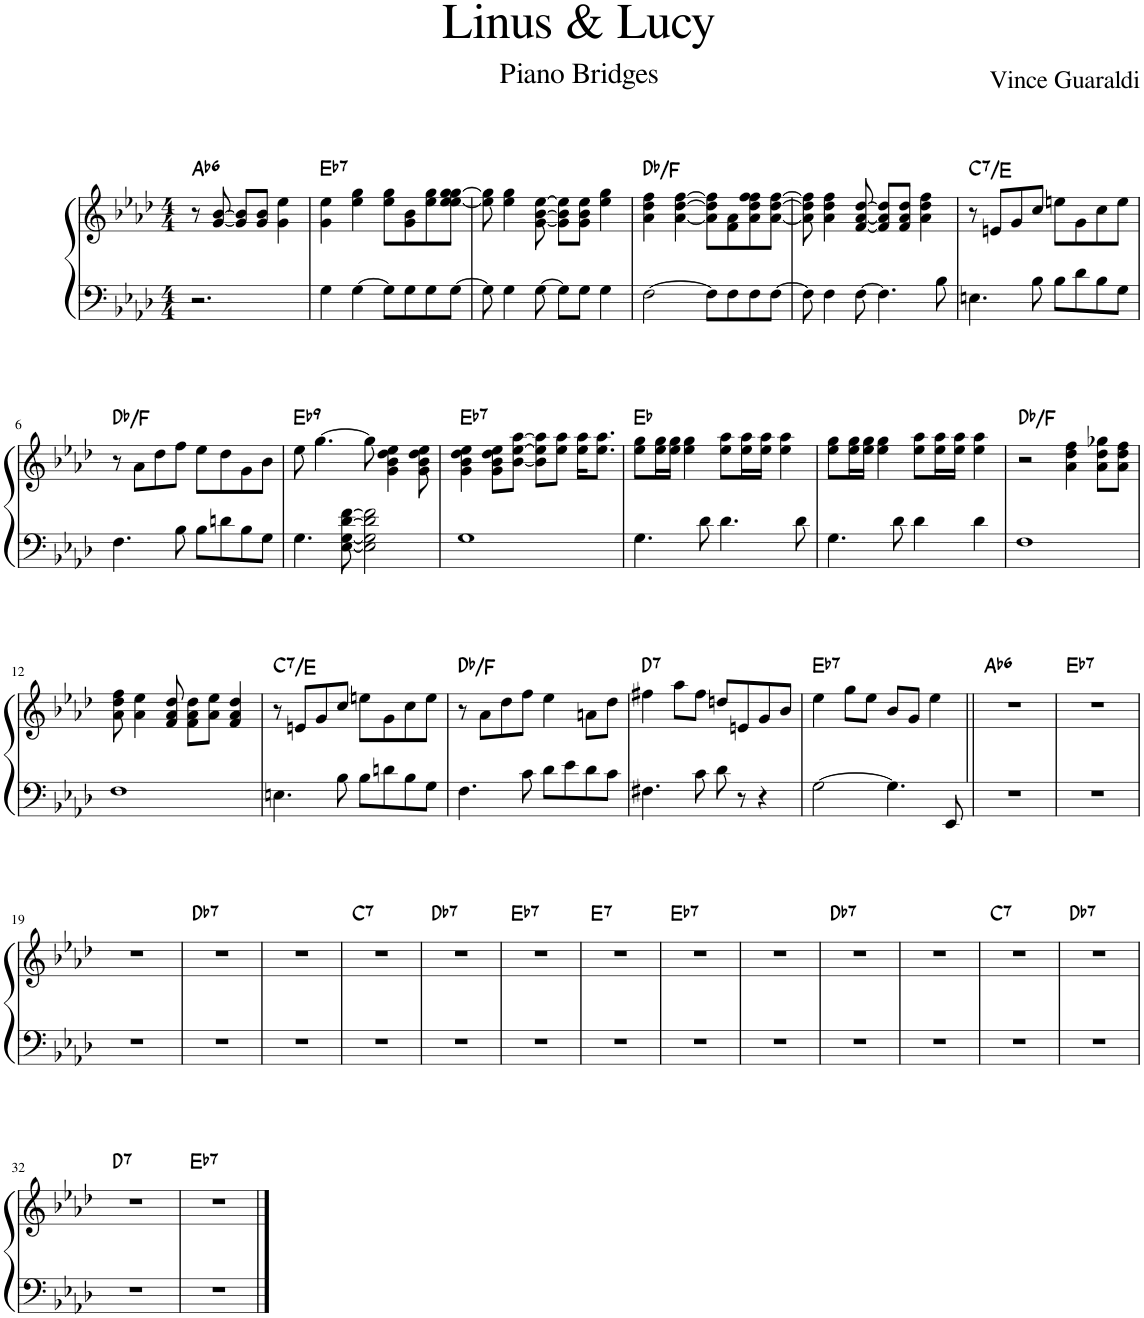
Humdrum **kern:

**kern	**kern	**harte
*part1	*part1	*part1
*staff2	*staff1	*
*I"Piano	*	*
*I'Pno	*	*
*clefF4	*clefG2	*
*k[b-e-a-d-]	*k[b-e-a-d-]	*
*M4/4	*M4/4	*
=	=	=
!	!	!LO:H:kt=6
2.r	8r	Ab:maj6
.	[8g/ [8b-/	.
.	8g/] 8b-/]L	.
.	8g/ 8b-/J	.
.	4g\ 4ee-\	.
=1	=1	=1
!	!	!LO:H:kt=7
4G\	4g\ 4ee-\	Eb:7
[4G\	4ee-\ 4gg\	.
8G\L]	8ee-\ 8gg\L	.
8G\	8g\ 8b-\	.
8G\	8ee-\ 8gg\	.
[8G\J	[8ee-\ 8ee-\ [8gg\ 8gg\J	.
=2	=2	=2
8G\]	8ee-\] 8gg\]	.
4G\	4ee-\ 4gg\	.
[8G\	[8g\ [8b-\ [8ee-\	.
8G\L]	8g\] 8b-\] 8ee-\]L	.
8G\J	8g\ 8b-\ 8ee-\J	.
4G\	4ee-\ 4gg\	.
=3	=3	=3
[2F\	4a-\ 4dd-\ 4ff\	Db:maj/3
.	[4a-\ [4dd-\ [4ff\	.
8F\L]	8a-\] 8dd-\] 8ff\]L	.
8F\	8f\ 8a-\	.
8F\	8a-\ 8dd-\ 8ff\ 8ff\	.
[8F\J	[8a-\ [8dd-\ [8ff\J	.
=4	=4	=4
8F\]	8a-\] 8dd-\] 8ff\]	.
4F\	4a-\ 4dd-\ 4ff\	.
[8F\	[8f/ [8a-/ [8dd-/	.
4.F\]	8f/] 8a-/] 8dd-/]L	.
.	8f/ 8a-/ 8dd-/J	.
.	4a-\ 4dd-\ 4ff\	.
8B-\	.	.
=5	=5	=5
!	!	!LO:H:kt=7
4.En\	8r	C:7/3
.	8en/L	.
.	8g/	.
8B-\	8cc/J	.
8B-\L	8een\L	.
8d-\	8g\	.
8B-\	8cc\	.
8G\J	8ee\J	.
!!LO:LB:g=z
=6	=6	=6
4.F\	8r	Db:maj/3
.	8a-\L	.
.	8dd-\	.
8B-\	8ff\J	.
8B-\L	8ee-\L	.
8dn\	8dd-\	.
8B-\	8g\	.
8G\J	8b-\J	.
=7	=7	=7
!	!	!LO:H:kt=9
4.G\	8ee-\	Eb:9
.	[4.gg\	.
[8E-\ [8G\ [8d-\ [8f\	.	.
2E-\] 2G\] 2d-\] 2f\]	8gg\]	.
.	4g\ 4b-\ 4dd-\ 4ee-\	.
.	8g\ 8b-\ 8dd-\ 8ee-\	.
=8	=8	=8
!	!	!LO:H:kt=7
1G	4g\ 4b-\ 4dd-\ 4ee-\	Eb:7
.	8g\ 8b-\ 8dd-\ 8ee-\L	.
.	[8b-\ [8ee-\ [8aa-\J	.
.	8b-\] 8ee-\] 8aa-\]L	.
.	8ee-\ 8aa-\J	.
.	16ee-\ 16aa-\KL	.
.	8.ee-\ 8.aa-\J	.
=9	=9	=9
4.G\	8ee-\ 8gg\L	Eb:maj
.	16ee-\ 16gg\L	.
.	16ee-\ 16gg\JJ	.
.	4ee-\ 4gg\	.
8d-\	.	.
4.d-\	8ee-\ 8aa-\L	.
.	16ee-\ 16aa-\L	.
.	16ee-\ 16aa-\JJ	.
.	4ee-\ 4aa-\	.
8d-\	.	.
=10	=10	=10
4.G\	8ee-\ 8gg\L	.
.	16ee-\ 16gg\L	.
.	16ee-\ 16gg\JJ	.
.	4ee-\ 4gg\	.
8d-\	.	.
4d-\	8ee-\ 8aa-\L	.
.	16ee-\ 16aa-\L	.
.	16ee-\ 16aa-\JJ	.
4d-\	4ee-\ 4aa-\	.
=11	=11	=11
1F	2r	Db:maj/3
.	4a-\ 4dd-\ 4ff\	.
.	8a-\ 8dd-\ 8gg-X\L	.
.	8a-\ 8dd-\ 8ff\J	.
!!LO:LB:g=z
=12	=12	=12
1F	8a-\ 8dd-\ 8ff\	.
.	4a-\ 4ee-\	.
.	8f/ 8a-/ 8dd-/	.
.	8f\ 8a-\ 8dd-\L	.
.	8a-\ 8ee-\J	.
.	4f/ 4a-/ 4dd-/	.
=13	=13	=13
!	!	!LO:H:kt=7
4.En\	8r	C:7/3
.	8en/L	.
.	8g/	.
8B-\	8cc/J	.
8B-\L	8een\L	.
8dn\	8g\	.
8B-\	8cc\	.
8G\J	8ee\J	.
=14	=14	=14
4.F\	8r	Db:maj/3
.	8a-\L	.
.	8dd-\	.
8c\	8ff\J	.
8d-\L	4ee-\	.
8e-\	.	.
8d-\	8an\L	.
8c\J	8dd-\J	.
=15	=15	=15
!	!	!LO:H:kt=7
4.F#X\	4ff#X\	D:7
.	8aa-\L	.
8c\	8ff#\J	.
8d-\	8ddn/L	.
8r	8en/	.
4r	8g/	.
.	8b-/J	.
=16	=16	=16
!	!	!LO:H:kt=7
[2G\	4ee-\	Eb:7
.	8gg\L	.
.	8ee-\J	.
4.G\]	8b-/L	.
.	8g/J	.
.	4ee-\	.
8EE-/	.	.
=17||	=17||	=17||
!	!	!LO:H:kt=6
1r	1r	Ab:maj6
=18	=18	=18
!	!	!LO:H:kt=7
1r	1r	Eb:7
!!LO:LB:g=z
=19	=19	=19
1r	1r	.
=20	=20	=20
!	!	!LO:H:kt=7
1r	1r	Db:7
=21	=21	=21
1r	1r	.
=22	=22	=22
!	!	!LO:H:kt=7
1r	1r	C:7
=23	=23	=23
!	!	!LO:H:kt=7
1r	1r	Db:7
=24	=24	=24
!	!	!LO:H:kt=7
1r	1r	Eb:7
=25	=25	=25
!	!	!LO:H:kt=7
1r	1r	E:7
=26	=26	=26
!	!	!LO:H:kt=7
1r	1r	Eb:7
=27	=27	=27
1r	1r	.
=28	=28	=28
!	!	!LO:H:kt=7
1r	1r	Db:7
=29	=29	=29
1r	1r	.
=30	=30	=30
!	!	!LO:H:kt=7
1r	1r	C:7
=31	=31	=31
!	!	!LO:H:kt=7
1r	1r	Db:7
!!LO:LB:g=z
=32	=32	=32
!	!	!LO:H:kt=7
1r	1r	D:7
=33	=33	=33
!	!	!LO:H:kt=7
1r	1r	Eb:7
==	==	==
*-	*-	*-
